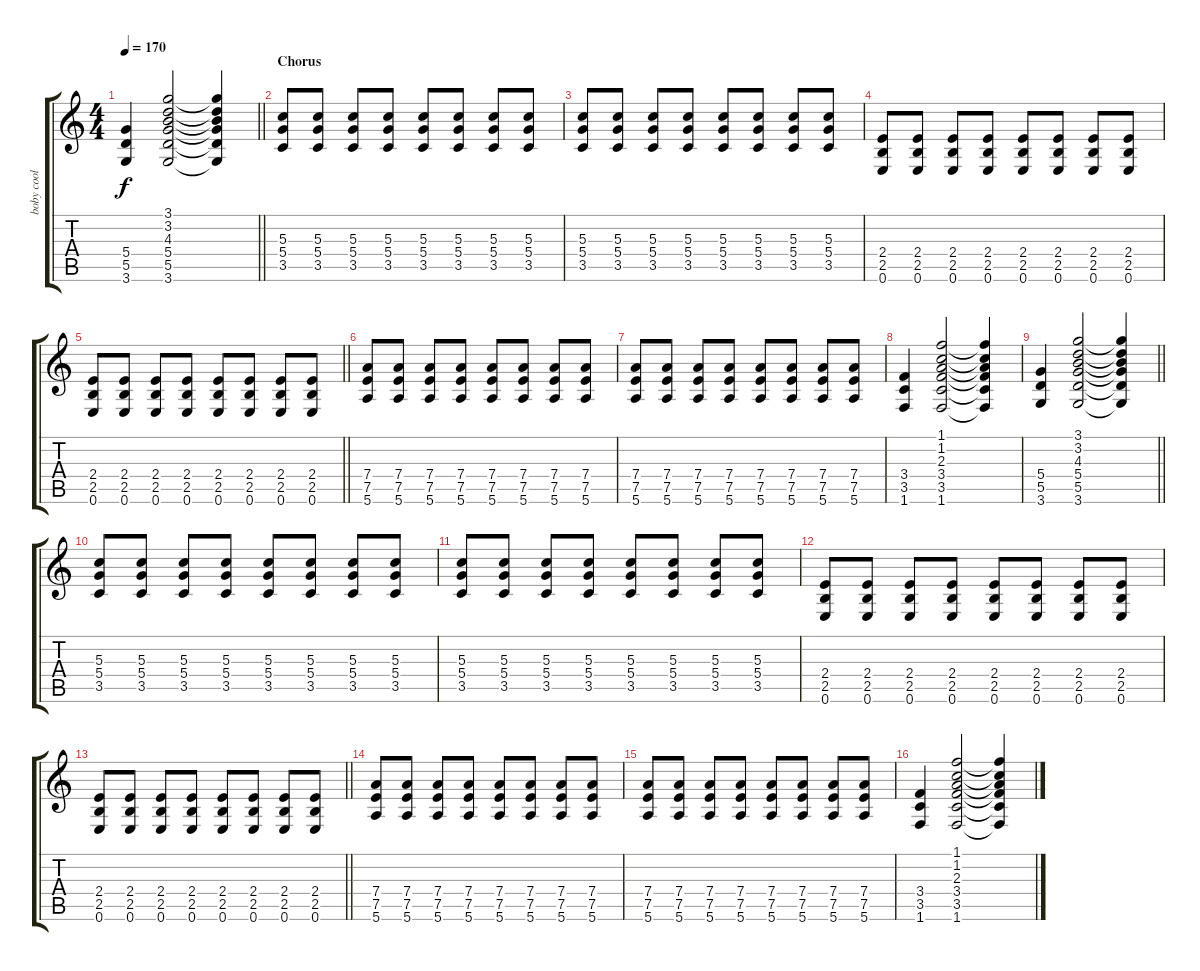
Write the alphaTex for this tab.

\track ("boby cool" "boby cool") {instrument overdrivenguitar}
\staff {score tabs}
\tuning (E4 B3 G3 D3 A2 E2) {hide}
\ts (4 4)
\tempo 170
\clef g2
\barLineRight lightlight
\ks c
(5.4 5.5 3.6).4{dy f} (3.1 3.2 4.3 5.4 5.5 3.6).2 (3.1{t} 3.2{t} 4.3{t} 5.4{t} 5.5{t} 3.6{t}).4 |
\section ("" "Chorus")
(5.3 5.4 3.5).8{volume 7 balance 0} (5.3 5.4 3.5).8 (5.3 5.4 3.5).8 (5.3 5.4 3.5).8 (5.3 5.4 3.5).8 (5.3 5.4 3.5).8 (5.3 5.4 3.5).8 (5.3 5.4 3.5).8 |
(5.3 5.4 3.5).8 (5.3 5.4 3.5).8 (5.3 5.4 3.5).8 (5.3 5.4 3.5).8 (5.3 5.4 3.5).8 (5.3 5.4 3.5).8 (5.3 5.4 3.5).8 (5.3 5.4 3.5).8 |
(2.4 2.5 0.6).8 (2.4 2.5 0.6).8 (2.4 2.5 0.6).8 (2.4 2.5 0.6).8 (2.4 2.5 0.6).8 (2.4 2.5 0.6).8 (2.4 2.5 0.6).8 (2.4 2.5 0.6).8 |
\barLineRight lightlight
(2.4 2.5 0.6).8 (2.4 2.5 0.6).8 (2.4 2.5 0.6).8 (2.4 2.5 0.6).8 (2.4 2.5 0.6).8 (2.4 2.5 0.6).8 (2.4 2.5 0.6).8 (2.4 2.5 0.6).8 |
(7.4 7.5 5.6).8 (7.4 7.5 5.6).8 (7.4 7.5 5.6).8 (7.4 7.5 5.6).8 (7.4 7.5 5.6).8 (7.4 7.5 5.6).8 (7.4 7.5 5.6).8 (7.4 7.5 5.6).8 |
(7.4 7.5 5.6).8 (7.4 7.5 5.6).8 (7.4 7.5 5.6).8 (7.4 7.5 5.6).8 (7.4 7.5 5.6).8 (7.4 7.5 5.6).8 (7.4 7.5 5.6).8 (7.4 7.5 5.6).8 |
(3.4 3.5 1.6).4 (1.1 1.2 2.3 3.4 3.5 1.6).2 (1.1{t} 1.2{t} 2.3{t} 3.4{t} 3.5{t} 1.6{t}).4 |
\barLineRight lightlight
(5.4 5.5 3.6).4 (3.1 3.2 4.3 5.4 5.5 3.6).2 (3.1{t} 3.2{t} 4.3{t} 5.4{t} 5.5{t} 3.6{t}).4 |
(5.3 5.4 3.5).8 (5.3 5.4 3.5).8 (5.3 5.4 3.5).8 (5.3 5.4 3.5).8 (5.3 5.4 3.5).8 (5.3 5.4 3.5).8 (5.3 5.4 3.5).8 (5.3 5.4 3.5).8 |
(5.3 5.4 3.5).8 (5.3 5.4 3.5).8 (5.3 5.4 3.5).8 (5.3 5.4 3.5).8 (5.3 5.4 3.5).8 (5.3 5.4 3.5).8 (5.3 5.4 3.5).8 (5.3 5.4 3.5).8 |
(2.4 2.5 0.6).8 (2.4 2.5 0.6).8 (2.4 2.5 0.6).8 (2.4 2.5 0.6).8 (2.4 2.5 0.6).8 (2.4 2.5 0.6).8 (2.4 2.5 0.6).8 (2.4 2.5 0.6).8 |
\barLineRight lightlight
(2.4 2.5 0.6).8 (2.4 2.5 0.6).8 (2.4 2.5 0.6).8 (2.4 2.5 0.6).8 (2.4 2.5 0.6).8 (2.4 2.5 0.6).8 (2.4 2.5 0.6).8 (2.4 2.5 0.6).8 |
(7.4 7.5 5.6).8 (7.4 7.5 5.6).8 (7.4 7.5 5.6).8 (7.4 7.5 5.6).8 (7.4 7.5 5.6).8 (7.4 7.5 5.6).8 (7.4 7.5 5.6).8 (7.4 7.5 5.6).8 |
(7.4 7.5 5.6).8 (7.4 7.5 5.6).8 (7.4 7.5 5.6).8 (7.4 7.5 5.6).8 (7.4 7.5 5.6).8 (7.4 7.5 5.6).8 (7.4 7.5 5.6).8 (7.4 7.5 5.6).8 |
(3.4 3.5 1.6).4 (1.1 1.2 2.3 3.4 3.5 1.6).2 (1.1{t} 1.2{t} 2.3{t} 3.4{t} 3.5{t} 1.6{t}).4
